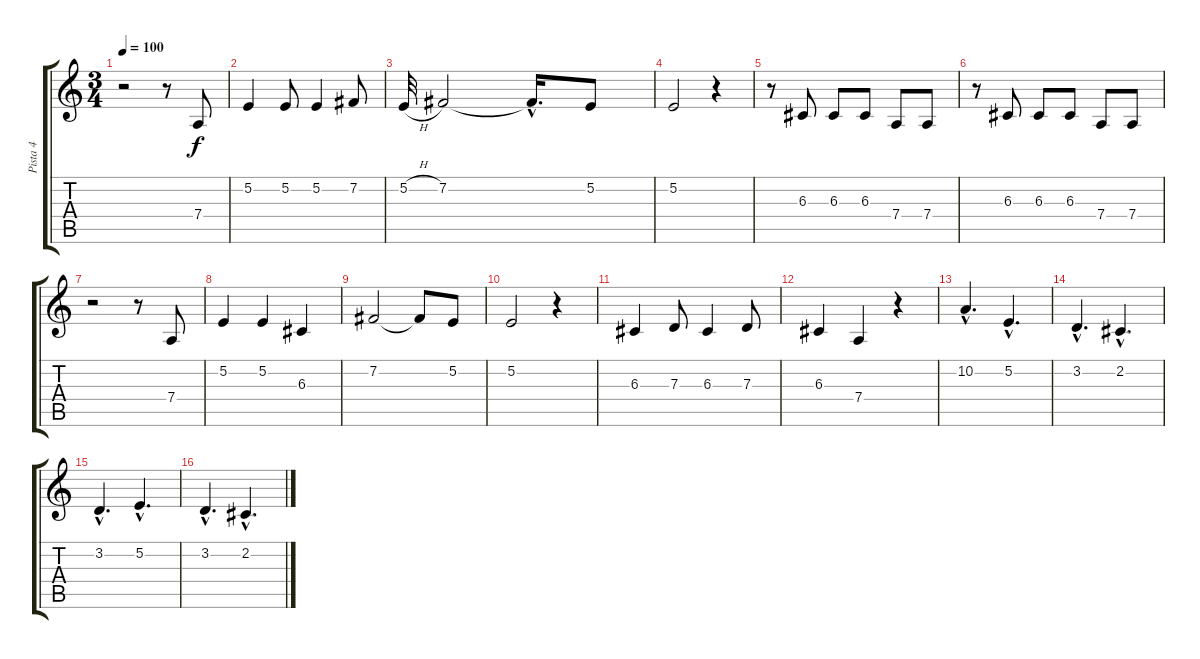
\track ("Pista 4" "Pista 4") {instrument clarinet}
\staff {score tabs}
\tuning (E4 B3 G3 D3 A2 E2) {hide}
\ts (3 4)
\tempo 100
\clef g2
\ks c
r.2{dy f} r.8 7.4.8 |
5.2.4 5.2.8 5.2.4 7.2.8 |
5.2{h}.32 7.2.2 7.2{hac t}.16{d} 5.2.8 |
5.2.2 r.4 |
r.8 6.3.8 6.3.8 6.3.8 7.4.8 7.4.8 |
r.8 6.3.8 6.3.8 6.3.8 7.4.8 7.4.8 |
r.2 r.8 7.4.8 |
5.2.4 5.2.4 6.3.4 |
7.2.2 7.2{t}.8 5.2.8 |
5.2.2 r.4 |
6.3.4 7.3.8 6.3.4 7.3.8 |
6.3.4 7.4.4 r.4 |
10.2{hac}.4{d} 5.2{hac}.4{d} |
3.2{hac}.4{d} 2.2{hac}.4{d} |
3.2{hac}.4{d} 5.2{hac}.4{d} |
3.2{hac}.4{d} 2.2{hac}.4{d}
